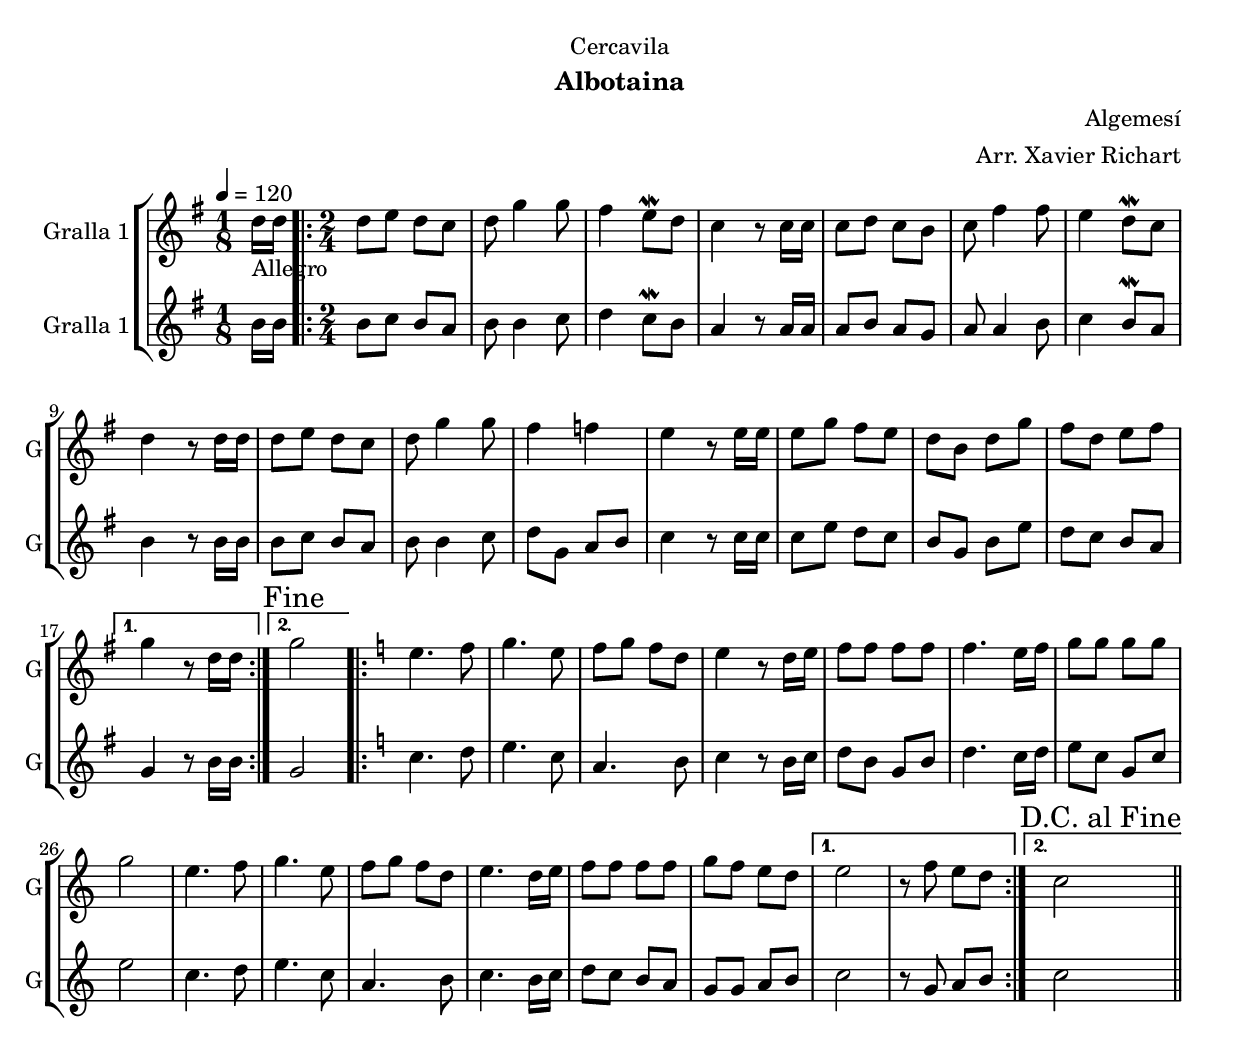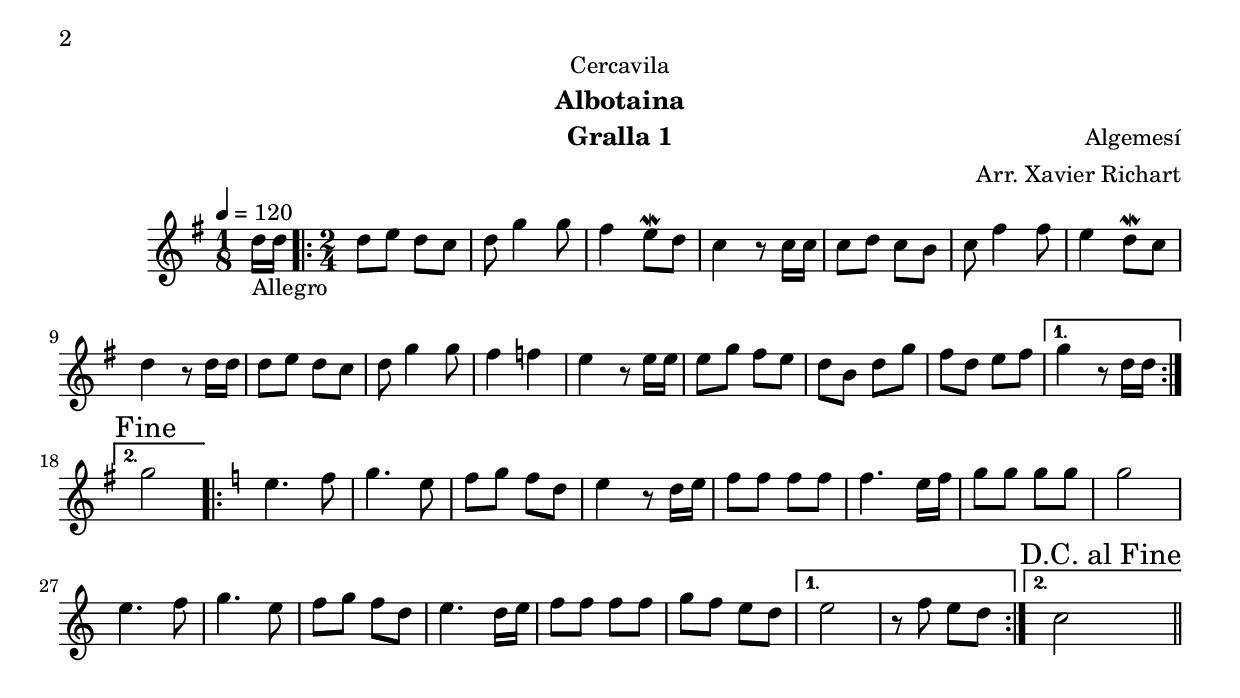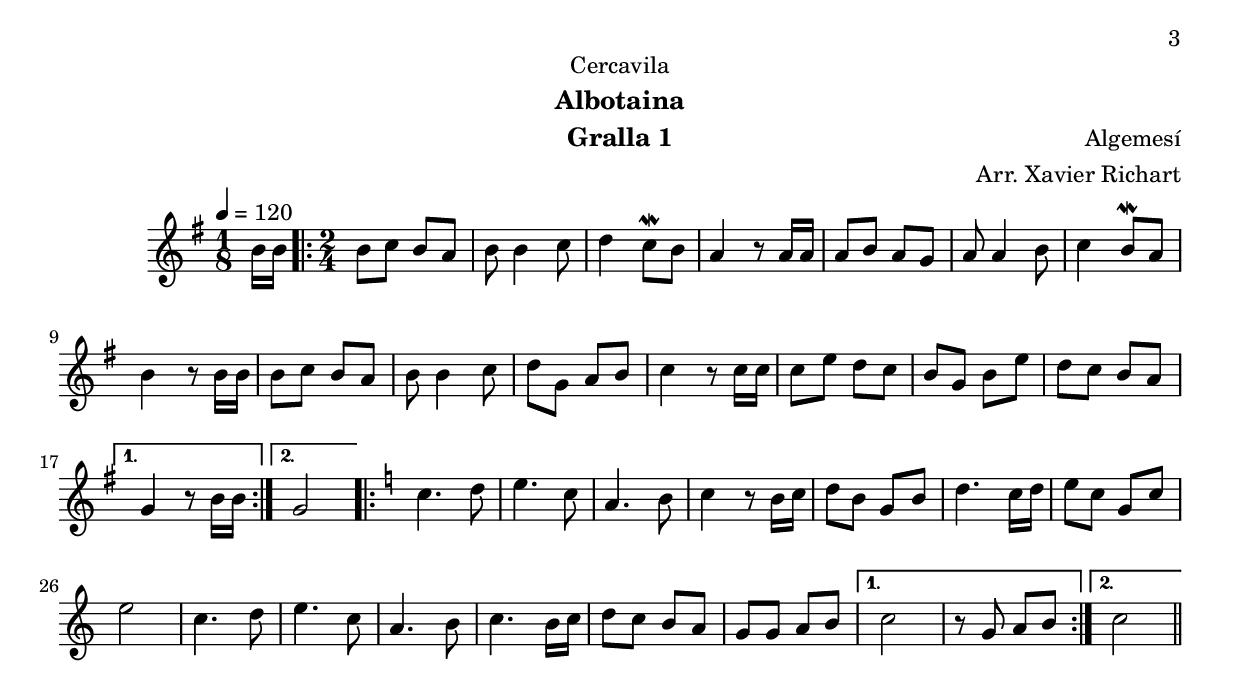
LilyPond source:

\version "2.22.1"

\header {
  dedication="Cercavila"
  title=""
  subtitle="Albotaina"
  subsubtitle=""
  poet=""
  meter=""
  piece=""
  composer="Algemesí"
  arranger="Arr. Xavier Richart"
  opus=""
  instrument=""
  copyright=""
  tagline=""
}

liniaroAa =
\relative d''
{
  \tempo 4=120
  \clef treble
  \key g \major
  \time 1/8
  d16 _"Allegro" d  |
  \time 2/4   \repeat volta 2 { d8 e d c  |
  d8 g4 g8  |
  fis4 e8 \mordent d  |
  %05
  c4 r8 c16 c  |
  c8 d c b  |
  c8 fis4 fis8  |
  e4 d8 \mordent c  |
  d4 r8 d16 d  |
  %10
  d8 e d c  |
  d8 g4 g8  |
  fis4 f  |
  e4 r8 e16 e  |
  e8 g fis e  |
  %15
  d8 b d g  |
  fis8 d e fis }
  \alternative { { g4 r8 d16 d }
  { \mark "Fine" g2 } }
  \key c \major   \repeat volta 2 { e4. f8  |
  %20
  g4. e8  |
  f8 g f d  |
  e4 r8 d16 e  |
  f8 f f f  |
  f4. e16 f  |
  %25
  g8 g g g  |
  g2  |
  e4. f8  |
  g4. e8  |
  f8 g f d  |
  %30
  e4. d16 e  |
  f8 f f f  |
  g8 f e d }
  \alternative { { e2  |
  r8 f e d }
  %35
  { \mark "D.C. al Fine" c2 } } \bar "||"
}

liniaroAb =
\relative b'
{
  \tempo 4=120
  \clef treble
  \key g \major
  \time 1/8
  b16 b  |
  \time 2/4   \repeat volta 2 { b8 c b a  |
  b8 b4 c8  |
  d4 c8 \mordent b  |
  %05
  a4 r8 a16 a  |
  a8 b a g  |
  a8 a4 b8  |
  c4 b8 \mordent a  |
  b4 r8 b16 b  |
  %10
  b8 c b a  |
  b8 b4 c8  |
  d8 g, a b  |
  c4 r8 c16 c  |
  c8 e d c  |
  %15
  b8 g b e  |
  d8 c b a }
  \alternative { { g4 r8 b16 b }
  { g2 } }
  \key c \major   \repeat volta 2 { c4. d8  |
  %20
  e4. c8  |
  a4. b8  |
  c4 r8 b16 c  |
  d8 b g b  |
  d4. c16 d  |
  %25
  e8 c g c  |
  e2  |
  c4. d8  |
  e4. c8  |
  a4. b8  |
  %30
  c4. b16 c  |
  d8 c b a  |
  g8 g a b }
  \alternative { { c2  |
  r8 g a b }
  %35
  { c2 } } \bar "||"
}

\bookpart {
  \score {
    \new StaffGroup {
      \override Score.RehearsalMark #'self-alignment-X = #LEFT
      <<
        \new Staff \with {instrumentName = #"Gralla 1" shortInstrumentName = #"G"} \liniaroAa
        \new Staff \with {instrumentName = #"Gralla 1" shortInstrumentName = #"G"} \liniaroAb
      >>
    }
    \layout {}
  }
  \score { \unfoldRepeats
    \new StaffGroup {
      \override Score.RehearsalMark #'self-alignment-X = #LEFT
      <<
        \new Staff \with {instrumentName = #"Gralla 1" shortInstrumentName = #"G"} \liniaroAa
        \new Staff \with {instrumentName = #"Gralla 1" shortInstrumentName = #"G"} \liniaroAb
      >>
    }
    \midi {
      \set Staff.midiInstrument = "oboe"
      \set DrumStaff.midiInstrument = "drums"
    }
  }
}

\bookpart {
  \header {instrument="Gralla 1"}
  \score {
    \new StaffGroup {
      \override Score.RehearsalMark #'self-alignment-X = #LEFT
      <<
        \new Staff \liniaroAa
      >>
    }
    \layout {}
  }
  \score { \unfoldRepeats
    \new StaffGroup {
      \override Score.RehearsalMark #'self-alignment-X = #LEFT
      <<
        \new Staff \liniaroAa
      >>
    }
    \midi {
      \set Staff.midiInstrument = "oboe"
      \set DrumStaff.midiInstrument = "drums"
    }
  }
}

\bookpart {
  \header {instrument="Gralla 1"}
  \score {
    \new StaffGroup {
      \override Score.RehearsalMark #'self-alignment-X = #LEFT
      <<
        \new Staff \liniaroAb
      >>
    }
    \layout {}
  }
  \score { \unfoldRepeats
    \new StaffGroup {
      \override Score.RehearsalMark #'self-alignment-X = #LEFT
      <<
        \new Staff \liniaroAb
      >>
    }
    \midi {
      \set Staff.midiInstrument = "oboe"
      \set DrumStaff.midiInstrument = "drums"
    }
  }
}

